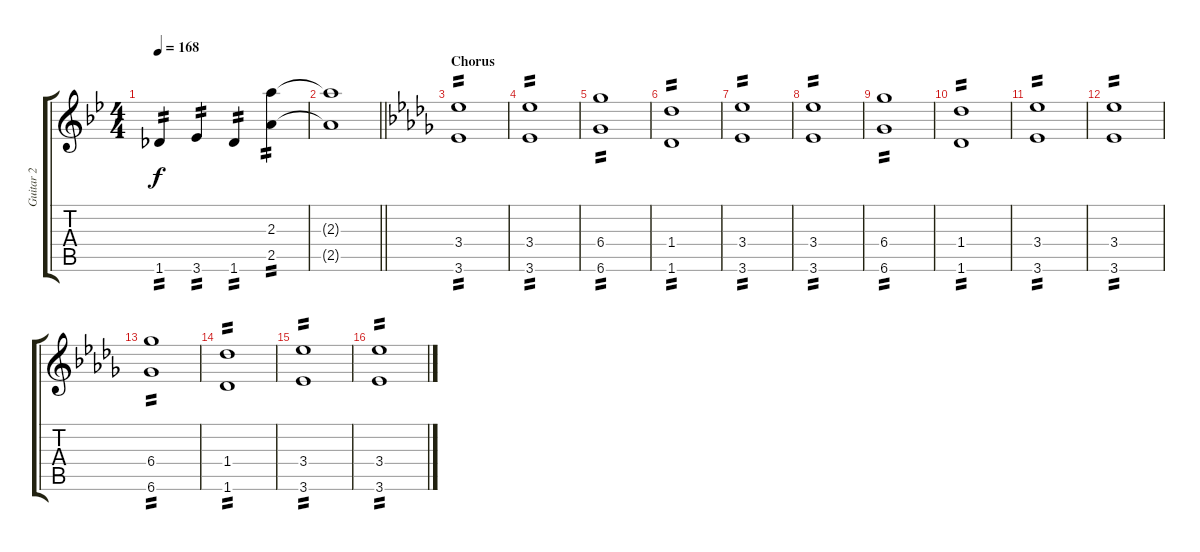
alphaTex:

\track ("Guitar 2" "Guitar 2") {instrument distortionguitar}
\staff {score tabs}
\tuning (E4 C4 G3 C3 G2 C2) {hide}
\ts (4 4)
\tempo 168
\clef g2
\ks bb
1.6.4{ot 8vb tp 2 dy f} 3.6.4{ot 8vb tp 2} 1.6.4{ot 8vb tp 2} (2.3 2.5).4{ot 8vb tp 2} |
\barLineRight lightlight
(2.3{t} 2.5{t}).1{ot 8vb} |
\section ("" "Chorus")
\ks db
(3.4 3.6).1{ot 8vb tp 2} |
(3.4 3.6).1{ot 8vb tp 2} |
(6.4 6.6).1{ot 8vb tp 2} |
(1.4 1.6).1{ot 8vb tp 2} |
(3.4 3.6).1{ot 8vb tp 2} |
(3.4 3.6).1{ot 8vb tp 2} |
(6.4 6.6).1{ot 8vb tp 2} |
(1.4 1.6).1{ot 8vb tp 2} |
(3.4 3.6).1{ot 8vb tp 2} |
(3.4 3.6).1{ot 8vb tp 2} |
(6.4 6.6).1{ot 8vb tp 2} |
(1.4 1.6).1{ot 8vb tp 2} |
(3.4 3.6).1{ot 8vb tp 2} |
(3.4 3.6).1{ot 8vb tp 2}
